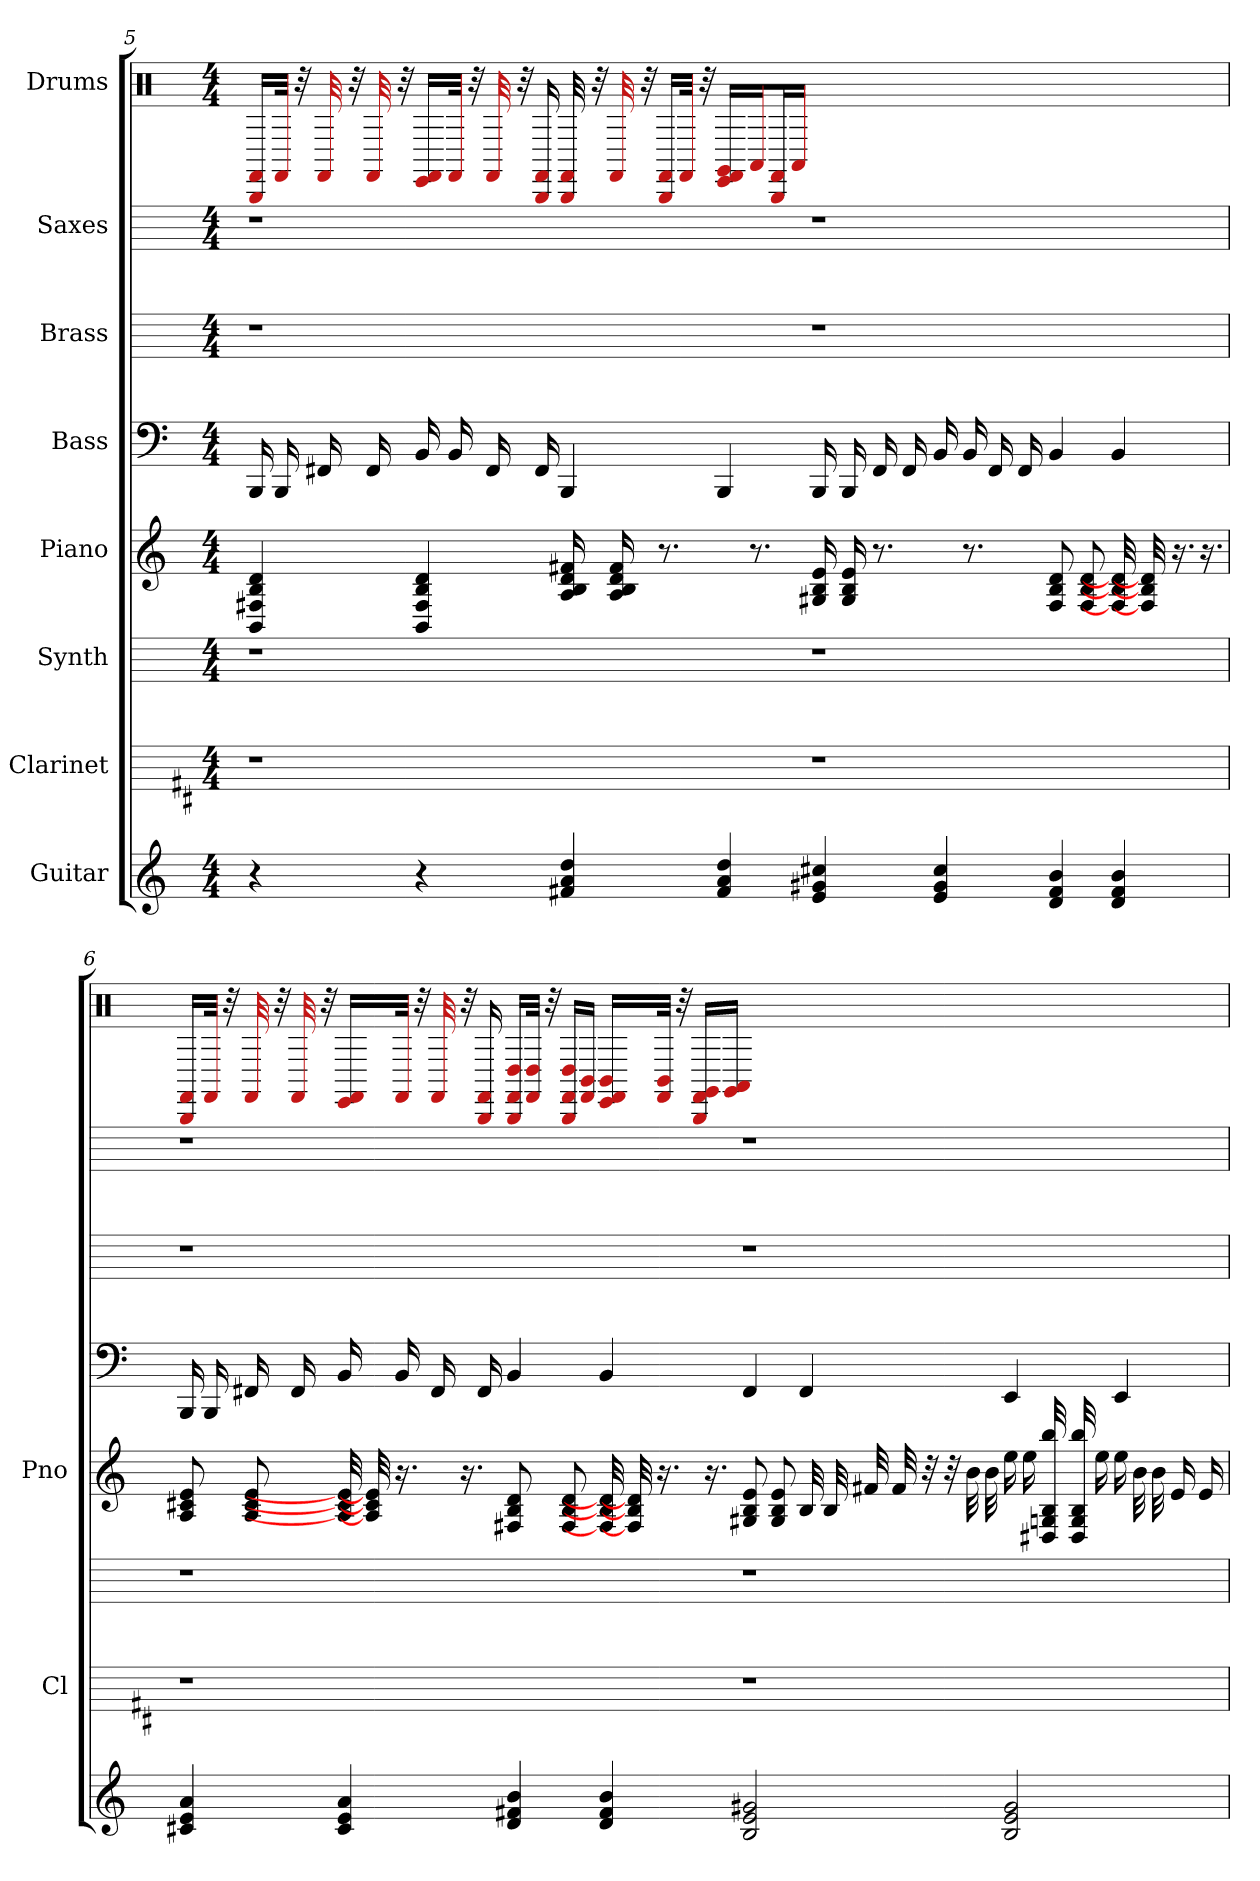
**kern	**kern	**kern	**kern	**kern	**kern	**kern	**kern
*part8	*part7	*part6	*part5	*part4	*part3	*part2	*part1
*staff8	*staff7	*staff6	*staff5	*staff4	*staff3	*staff2	*staff1
*I"Guitar	*I"Clarinet	*I"Synth	*I"Piano	*I"Bass	*I"Brass	*I"Saxes	*I"Drums
*	*I'Cl	*	*I'Pno	*	*	*	*
*	*	*	*	*	*	*	*clefX
*	*ITrd1c2	*	*	*	*	*ITrd8c14	*
*k[]	*k[]	*k[]	*k[]	*k[]	*k[]	*k[]	*k[]
*M4/4	*M4/4	*M4/4	*M4/4	*M4/4	*M4/4	*M4/4	*M4/4
=5	=5	=5	=5	=5	=5	=5	=5
4r	1r	1r	4d 4B 4F# 4BB	16BBB	1r	1r	16BBB/ 16FF#/LL
.	.	.	.	16BBB	.	.	32FF#/JJk
.	.	.	.	.	.	.	32r
.	.	.	.	16FF#	.	.	32FF#
.	.	.	.	.	.	.	32r
.	.	.	.	16FF#	.	.	32FF#
.	.	.	.	.	.	.	32r
4r	.	.	4d 4B 4F# 4BB	16BB	.	.	16EE/ 16FF#/LL
.	.	.	.	16BB	.	.	32FF#/JJk
.	.	.	.	.	.	.	32r
.	.	.	.	16FF#	.	.	32FF#
.	.	.	.	.	.	.	32r
.	.	.	.	16FF#	.	.	16BBB 16FF#
4dd 4a 4f#	.	.	16B 16f# 16d 16A	4BBB	.	.	32BBB 32FF#
.	.	.	.	.	.	.	32r
.	.	.	16B 16f# 16d 16A	.	.	.	32FF#
.	.	.	.	.	.	.	32r
.	.	.	8.r	.	.	.	16BBB/ 16FF#/LL
.	.	.	.	.	.	.	32FF#/JJk
.	.	.	.	.	.	.	32r
4dd 4a 4f#	.	.	.	4BBB	.	.	16EE/ 16FF#/ 16GG/LL
.	.	.	8.r	.	.	.	16AA#/J
.	.	.	.	.	.	.	16BBB/ 16FF#/L
.	.	.	.	.	.	.	16AA#/JJ
4cc# 4g# 4e	1r	1r	16e 16B 16G#	16BBB	1r	1r	1ryy
.	.	.	16e 16B 16G#	16BBB	.	.	.
.	.	.	8.r	16FF#	.	.	.
.	.	.	.	16FF#	.	.	.
4cc# 4g# 4e	.	.	.	16BB	.	.	.
.	.	.	8.r	16BB	.	.	.
.	.	.	.	16FF#	.	.	.
.	.	.	.	16FF#	.	.	.
4b 4f# 4d	.	.	8d 8B 8F#	4BB	.	.	.
.	.	.	8d 8B 8F#	.	.	.	.
4b 4f# 4d	.	.	32d] 32B] 32F#]	4BB	.	.	.
.	.	.	32d] 32B] 32F#]	.	.	.	.
.	.	.	16.r	.	.	.	.
.	.	.	16.r	.	.	.	.
=6	=6	=6	=6	=6	=6	=6	=6
4a 4e 4c#	1r	1r	8e 8c# 8A	16BBB	1r	1r	16BBB/ 16FF#/LL
.	.	.	.	16BBB	.	.	32FF#/JJk
.	.	.	.	.	.	.	32r
.	.	.	8e 8c# 8A	16FF#	.	.	32FF#
.	.	.	.	.	.	.	32r
.	.	.	.	16FF#	.	.	32FF#
.	.	.	.	.	.	.	32r
4a 4e 4c#	.	.	32e] 32c#] 32A]	16BB	.	.	16EE/ 16FF#/LL
.	.	.	32e] 32c#] 32A]	.	.	.	.
.	.	.	16.r	16BB	.	.	32FF#/JJk
.	.	.	.	.	.	.	32r
.	.	.	.	16FF#	.	.	32FF#
.	.	.	16.r	.	.	.	32r
.	.	.	.	16FF#	.	.	16BBB 16FF#
4b 4f# 4d	.	.	8B 8d 8F#	4BB	.	.	16BBB/ 16FF#/ 16D/LL
.	.	.	.	.	.	.	32FF#/ 32D/JJk
.	.	.	.	.	.	.	32r
.	.	.	8B 8d 8F#	.	.	.	16BBB/ 16FF#/ 16D/LL
.	.	.	.	.	.	.	16FF#/ 16BB/JJ
4b 4f# 4d	.	.	32B] 32d] 32F#]	4BB	.	.	16EE/ 16FF#/ 16BB/LL
.	.	.	32B] 32d] 32F#]	.	.	.	.
.	.	.	16.r	.	.	.	32FF#/ 32BB/JJk
.	.	.	.	.	.	.	32r
.	.	.	.	.	.	.	16BBB/ 16FF#/ 16GG/LL
.	.	.	16.r	.	.	.	.
.	.	.	.	.	.	.	16GG/ 16AA#/JJ
2g# 2e 2B	1r	1r	8e 8B 8G#	4FF#	1r	1r	1ryy
.	.	.	8e 8B 8G#	.	.	.	.
.	.	.	32B	4FF#	.	.	.
.	.	.	32B	.	.	.	.
.	.	.	32f#	.	.	.	.
.	.	.	32f#	.	.	.	.
.	.	.	32r	.	.	.	.
.	.	.	32r	.	.	.	.
.	.	.	32b	.	.	.	.
.	.	.	32b	.	.	.	.
2g# 2e 2B	.	.	16ee	4EE	.	.	.
.	.	.	16ee	.	.	.	.
.	.	.	32bb 32G 32B 32D#	.	.	.	.
.	.	.	32bb 32G 32B 32D#	.	.	.	.
.	.	.	16ee	.	.	.	.
.	.	.	16ee	4EE	.	.	.
.	.	.	32b	.	.	.	.
.	.	.	32b	.	.	.	.
.	.	.	16e	.	.	.	.
.	.	.	16e	.	.	.	.
=	=	=	=	=	=	=	=
*-	*-	*-	*-	*-	*-	*-	*-
